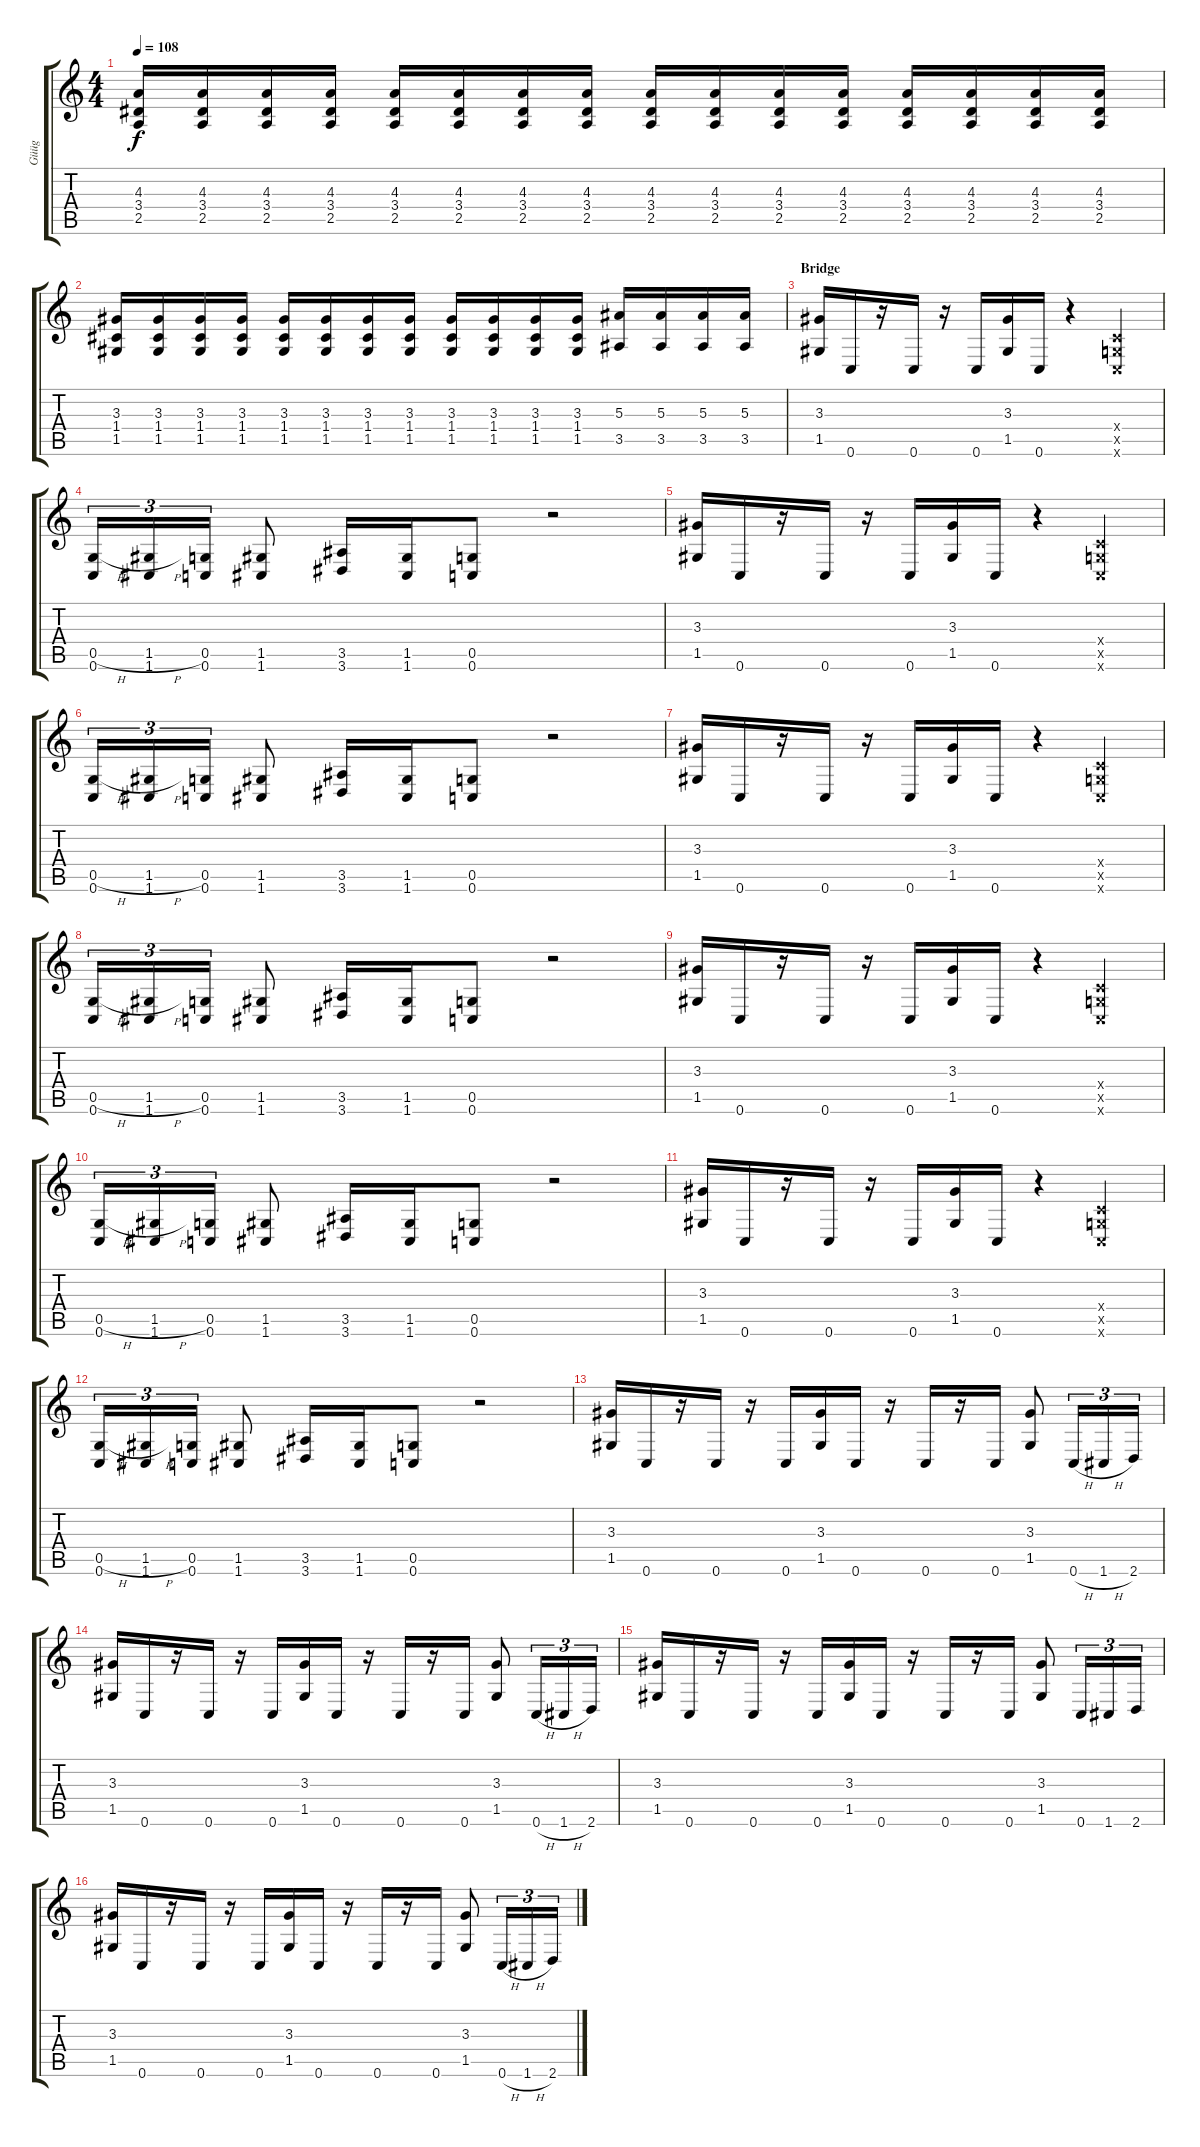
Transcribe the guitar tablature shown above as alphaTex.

\track ("Güüg" "Güüg") {instrument distortionguitar}
\staff {score tabs}
\tuning (D4 A3 F3 C3 G2 C2) {hide}
\ts (4 4)
\tempo 108
\clef g2
\ks c
(4.3 3.4 2.5).16{dy f} (4.3 3.4 2.5).16 (4.3 3.4 2.5).16 (4.3 3.4 2.5).16 (4.3 3.4 2.5).16 (4.3 3.4 2.5).16 (4.3 3.4 2.5).16 (4.3 3.4 2.5).16 (4.3 3.4 2.5).16 (4.3 3.4 2.5).16 (4.3 3.4 2.5).16 (4.3 3.4 2.5).16 (4.3 3.4 2.5).16 (4.3 3.4 2.5).16 (4.3 3.4 2.5).16 (4.3 3.4 2.5).16 |
(3.3 1.4 1.5).16 (3.3 1.4 1.5).16 (3.3 1.4 1.5).16 (3.3 1.4 1.5).16 (3.3 1.4 1.5).16 (3.3 1.4 1.5).16 (3.3 1.4 1.5).16 (3.3 1.4 1.5).16 (3.3 1.4 1.5).16 (3.3 1.4 1.5).16 (3.3 1.4 1.5).16 (3.3 1.4 1.5).16 (5.3 3.5).16 (5.3 3.5).16 (5.3 3.5).16 (5.3 3.5).16 |
\section ("" "Bridge")
(3.3 1.5).16 0.6.16 r.16 0.6.16 r.16 0.6.16 (3.3 1.5).16 0.6.16 r.4 (0.4{x} 0.5{x} 0.6{x}).4 |
(0.5{h} 0.6).16{tu (3 2)} (1.5{h} 1.6).16{tu (3 2)} (0.5 0.6).16{tu (3 2)} (1.5 1.6).8 (3.5 3.6).16 (1.5 1.6).16 (0.5 0.6).8 r.2 |
(3.3 1.5).16 0.6.16 r.16 0.6.16 r.16 0.6.16 (3.3 1.5).16 0.6.16 r.4 (0.4{x} 0.5{x} 0.6{x}).4 |
(0.5{h} 0.6).16{tu (3 2)} (1.5{h} 1.6).16{tu (3 2)} (0.5 0.6).16{tu (3 2)} (1.5 1.6).8 (3.5 3.6).16 (1.5 1.6).16 (0.5 0.6).8 r.2 |
(3.3 1.5).16 0.6.16 r.16 0.6.16 r.16 0.6.16 (3.3 1.5).16 0.6.16 r.4 (0.4{x} 0.5{x} 0.6{x}).4 |
(0.5{h} 0.6).16{tu (3 2)} (1.5{h} 1.6).16{tu (3 2)} (0.5 0.6).16{tu (3 2)} (1.5 1.6).8 (3.5 3.6).16 (1.5 1.6).16 (0.5 0.6).8 r.2 |
(3.3 1.5).16 0.6.16 r.16 0.6.16 r.16 0.6.16 (3.3 1.5).16 0.6.16 r.4 (0.4{x} 0.5{x} 0.6{x}).4 |
(0.5{h} 0.6).16{tu (3 2)} (1.5{h} 1.6).16{tu (3 2)} (0.5 0.6).16{tu (3 2)} (1.5 1.6).8 (3.5 3.6).16 (1.5 1.6).16 (0.5 0.6).8 r.2 |
(3.3 1.5).16 0.6.16 r.16 0.6.16 r.16 0.6.16 (3.3 1.5).16 0.6.16 r.4 (0.4{x} 0.5{x} 0.6{x}).4 |
(0.5{h} 0.6).16{tu (3 2)} (1.5{h} 1.6).16{tu (3 2)} (0.5 0.6).16{tu (3 2)} (1.5 1.6).8 (3.5 3.6).16 (1.5 1.6).16 (0.5 0.6).8 r.2 |
(3.3 1.5).16 0.6.16 r.16 0.6.16 r.16 0.6.16 (3.3 1.5).16 0.6.16 r.16 0.6.16 r.16 0.6.16 (3.3 1.5).8 0.6{h}.16{tu (3 2)} 1.6{h}.16{tu (3 2)} 2.6.16{tu (3 2)} |
(3.3 1.5).16 0.6.16 r.16 0.6.16 r.16 0.6.16 (3.3 1.5).16 0.6.16 r.16 0.6.16 r.16 0.6.16 (3.3 1.5).8 0.6{h}.16{tu (3 2)} 1.6{h}.16{tu (3 2)} 2.6.16{tu (3 2)} |
(3.3 1.5).16 0.6.16 r.16 0.6.16 r.16 0.6.16 (3.3 1.5).16 0.6.16 r.16 0.6.16 r.16 0.6.16 (3.3 1.5).8 0.6.16{tu (3 2)} 1.6.16{tu (3 2)} 2.6.16{tu (3 2)} |
(3.3 1.5).16 0.6.16 r.16 0.6.16 r.16 0.6.16 (3.3 1.5).16 0.6.16 r.16 0.6.16 r.16 0.6.16 (3.3 1.5).8 0.6{h}.16{tu (3 2)} 1.6{h}.16{tu (3 2)} 2.6.16{tu (3 2)}
